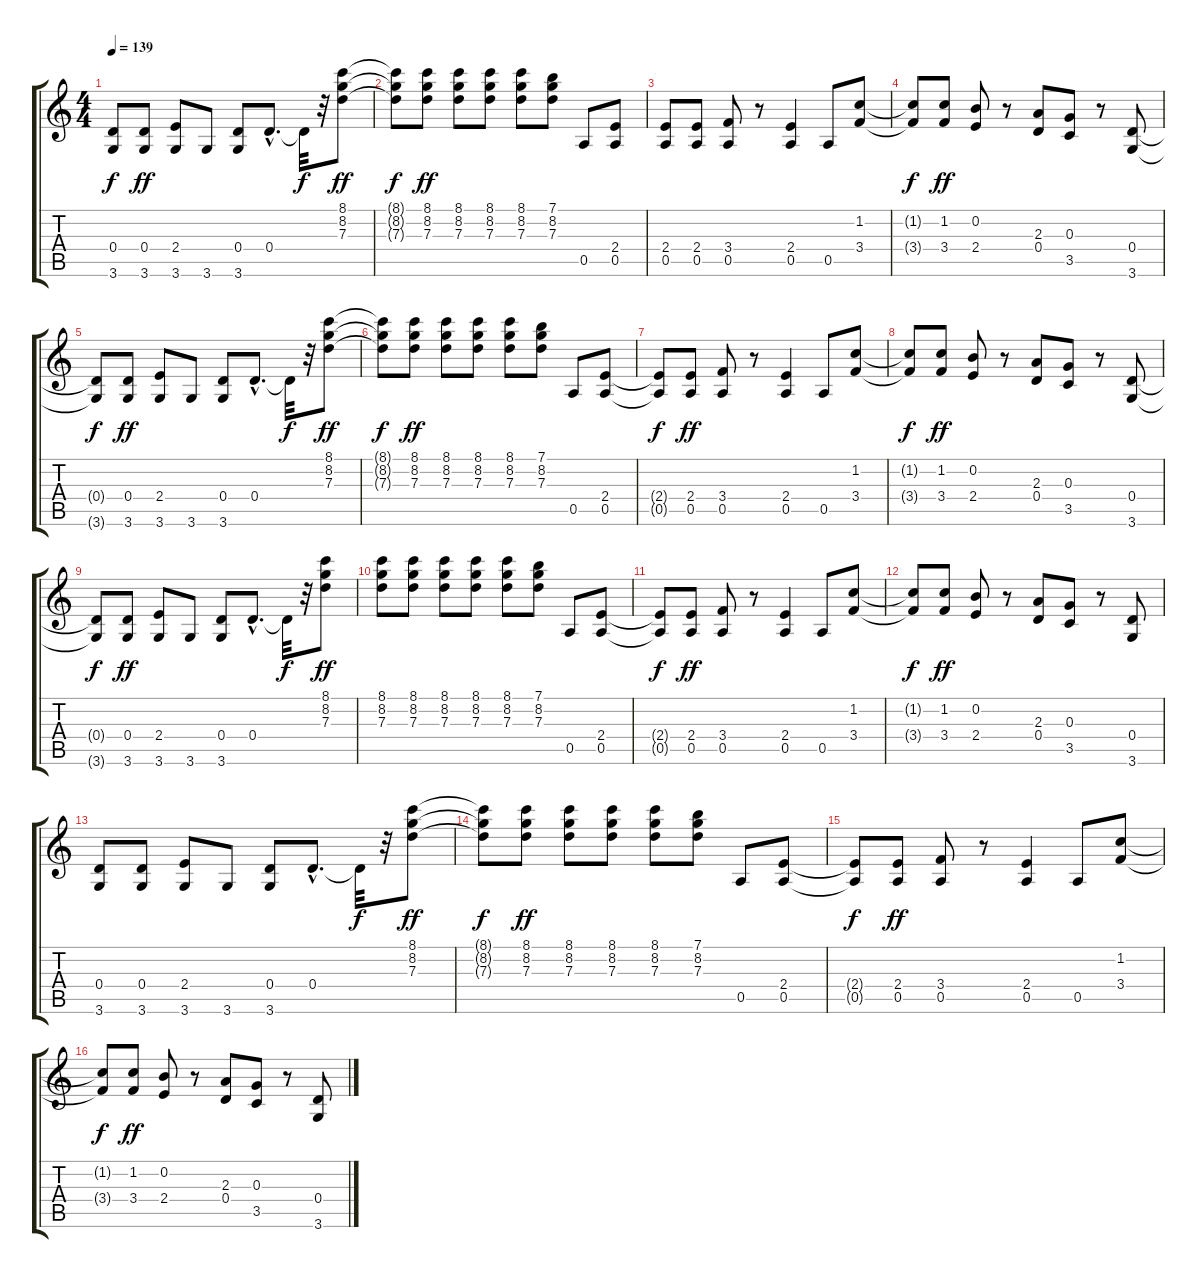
\track "" {instrument distortionguitar}
\staff {score tabs}
\tuning (E4 B3 G3 D3 A2 E2) {hide}
\ts (4 4)
\tempo 139
\clef g2
\ks c
(0.4{t} 3.6{t}).8{dy f} (0.4 3.6).8{dy ff} (2.4 3.6).8 3.6.8 (0.4 3.6).8 0.4{hac}.8{d} 0.4{t}.32{dy f} r.32 (8.1 8.2 7.3).8{dy ff} |
(8.1{t} 8.2{t} 7.3{t}).8{dy f} (8.1 8.2 7.3).8{dy ff} (8.1 8.2 7.3).8 (8.1 8.2 7.3).8 (8.1 8.2 7.3).8 (7.1 8.2 7.3).8 0.5.8 (2.4 0.5).8 |
(2.4 0.5).8 (2.4 0.5).8 (3.4 0.5).8 r.8 (2.4 0.5).4 0.5.8 (1.2 3.4).8 |
(1.2{t} 3.4{t}).8{dy f} (1.2 3.4).8{dy ff} (0.2 2.4).8 r.8 (2.3 0.4).8 (0.3 3.5).8 r.8 (0.4 3.6).8 |
(0.4{t} 3.6{t}).8{dy f} (0.4 3.6).8{dy ff} (2.4 3.6).8 3.6.8 (0.4 3.6).8 0.4{hac}.8{d} 0.4{t}.32{dy f} r.32 (8.1 8.2 7.3).8{dy ff} |
(8.1{t} 8.2{t} 7.3{t}).8{dy f} (8.1 8.2 7.3).8{dy ff} (8.1 8.2 7.3).8 (8.1 8.2 7.3).8 (8.1 8.2 7.3).8 (7.1 8.2 7.3).8 0.5.8 (2.4 0.5).8 |
(2.4{t} 0.5{t}).8{dy f} (2.4 0.5).8{dy ff} (3.4 0.5).8 r.8 (2.4 0.5).4 0.5.8 (1.2 3.4).8 |
(1.2{t} 3.4{t}).8{dy f} (1.2 3.4).8{dy ff} (0.2 2.4).8 r.8 (2.3 0.4).8 (0.3 3.5).8 r.8 (0.4 3.6).8 |
(0.4{t} 3.6{t}).8{dy f} (0.4 3.6).8{dy ff} (2.4 3.6).8 3.6.8 (0.4 3.6).8 0.4{hac}.8{d} 0.4{t}.32{dy f} r.32 (8.1 8.2 7.3).8{dy ff} |
(8.1 8.2 7.3).8 (8.1 8.2 7.3).8 (8.1 8.2 7.3).8 (8.1 8.2 7.3).8 (8.1 8.2 7.3).8 (7.1 8.2 7.3).8 0.5.8 (2.4 0.5).8 |
(2.4{t} 0.5{t}).8{dy f} (2.4 0.5).8{dy ff} (3.4 0.5).8 r.8 (2.4 0.5).4 0.5.8 (1.2 3.4).8 |
(1.2{t} 3.4{t}).8{dy f} (1.2 3.4).8{dy ff} (0.2 2.4).8 r.8 (2.3 0.4).8 (0.3 3.5).8 r.8 (0.4 3.6).8 |
(0.4 3.6).8 (0.4 3.6).8 (2.4 3.6).8 3.6.8 (0.4 3.6).8 0.4{hac}.8{d} 0.4{t}.32{dy f} r.32 (8.1 8.2 7.3).8{dy ff} |
(8.1{t} 8.2{t} 7.3{t}).8{dy f} (8.1 8.2 7.3).8{dy ff} (8.1 8.2 7.3).8 (8.1 8.2 7.3).8 (8.1 8.2 7.3).8 (7.1 8.2 7.3).8 0.5.8 (2.4 0.5).8 |
(2.4{t} 0.5{t}).8{dy f} (2.4 0.5).8{dy ff} (3.4 0.5).8 r.8 (2.4 0.5).4 0.5.8 (1.2 3.4).8 |
(1.2{t} 3.4{t}).8{dy f} (1.2 3.4).8{dy ff} (0.2 2.4).8 r.8 (2.3 0.4).8 (0.3 3.5).8 r.8 (0.4 3.6).8
